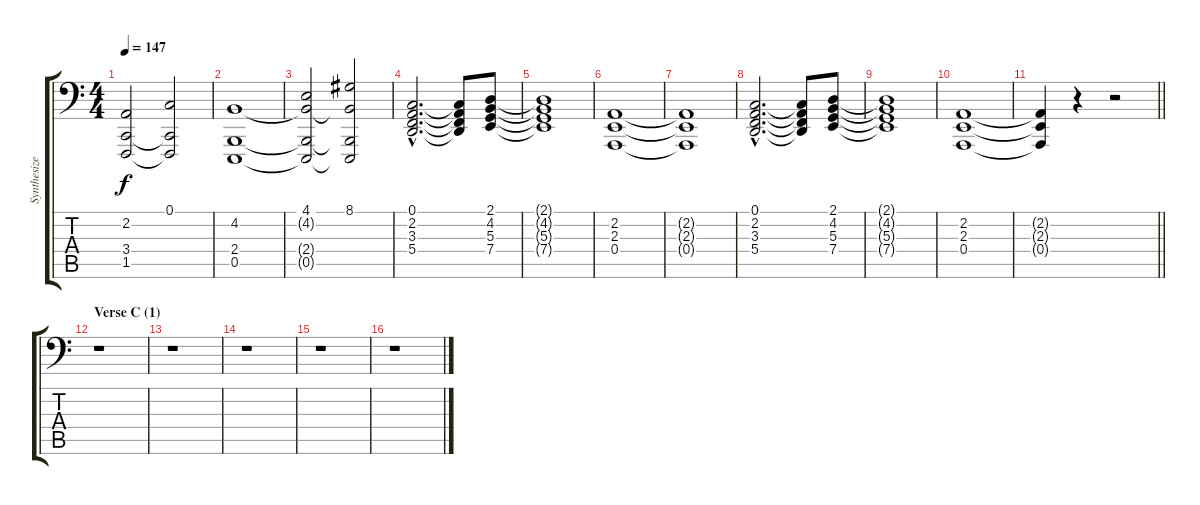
\track ("Synthesizer I" "Synthesize") {instrument pad3polysynth}
\staff {score tabs}
\tuning (C3 G2 D2 A1 E1 B0) {hide}
\ts (4 4)
\tempo 147
\clef f4
\ks aminor
(2.2{t} 3.4{t} 1.5{t}).2{dy f} (0.1 3.4{t} 1.5{t}).2 |
(4.2 2.4 0.5).1 |
(4.1 4.2{t} 2.4{t} 0.5{t}).2 (8.1 4.2{t} 2.4{t} 0.5{t}).2 |
(0.1{hac} 2.2{hac} 3.3{hac} 5.4{hac}).2{d} (0.1{t} 2.2{t} 3.3{t} 5.4{t}).8 (2.1 4.2 5.3 7.4).8 |
(2.1{t} 4.2{t} 5.3{t} 7.4{t}).1 |
(2.2 2.3 0.4).1 |
(2.2{t} 2.3{t} 0.4{t}).1 |
(0.1{hac} 2.2{hac} 3.3{hac} 5.4{hac}).2{d} (0.1{t} 2.2{t} 3.3{t} 5.4{t}).8 (2.1 4.2 5.3 7.4).8 |
(2.1{t} 4.2{t} 5.3{t} 7.4{t}).1 |
(2.2 2.3 0.4).1 |
\barLineRight lightlight
(2.2{t} 2.3{t} 0.4{t}).4 r.4 r.2 |
\section ("" "Verse C (1)")
r.1 |
r.1 |
r.1 |
r.1 |
r.1
